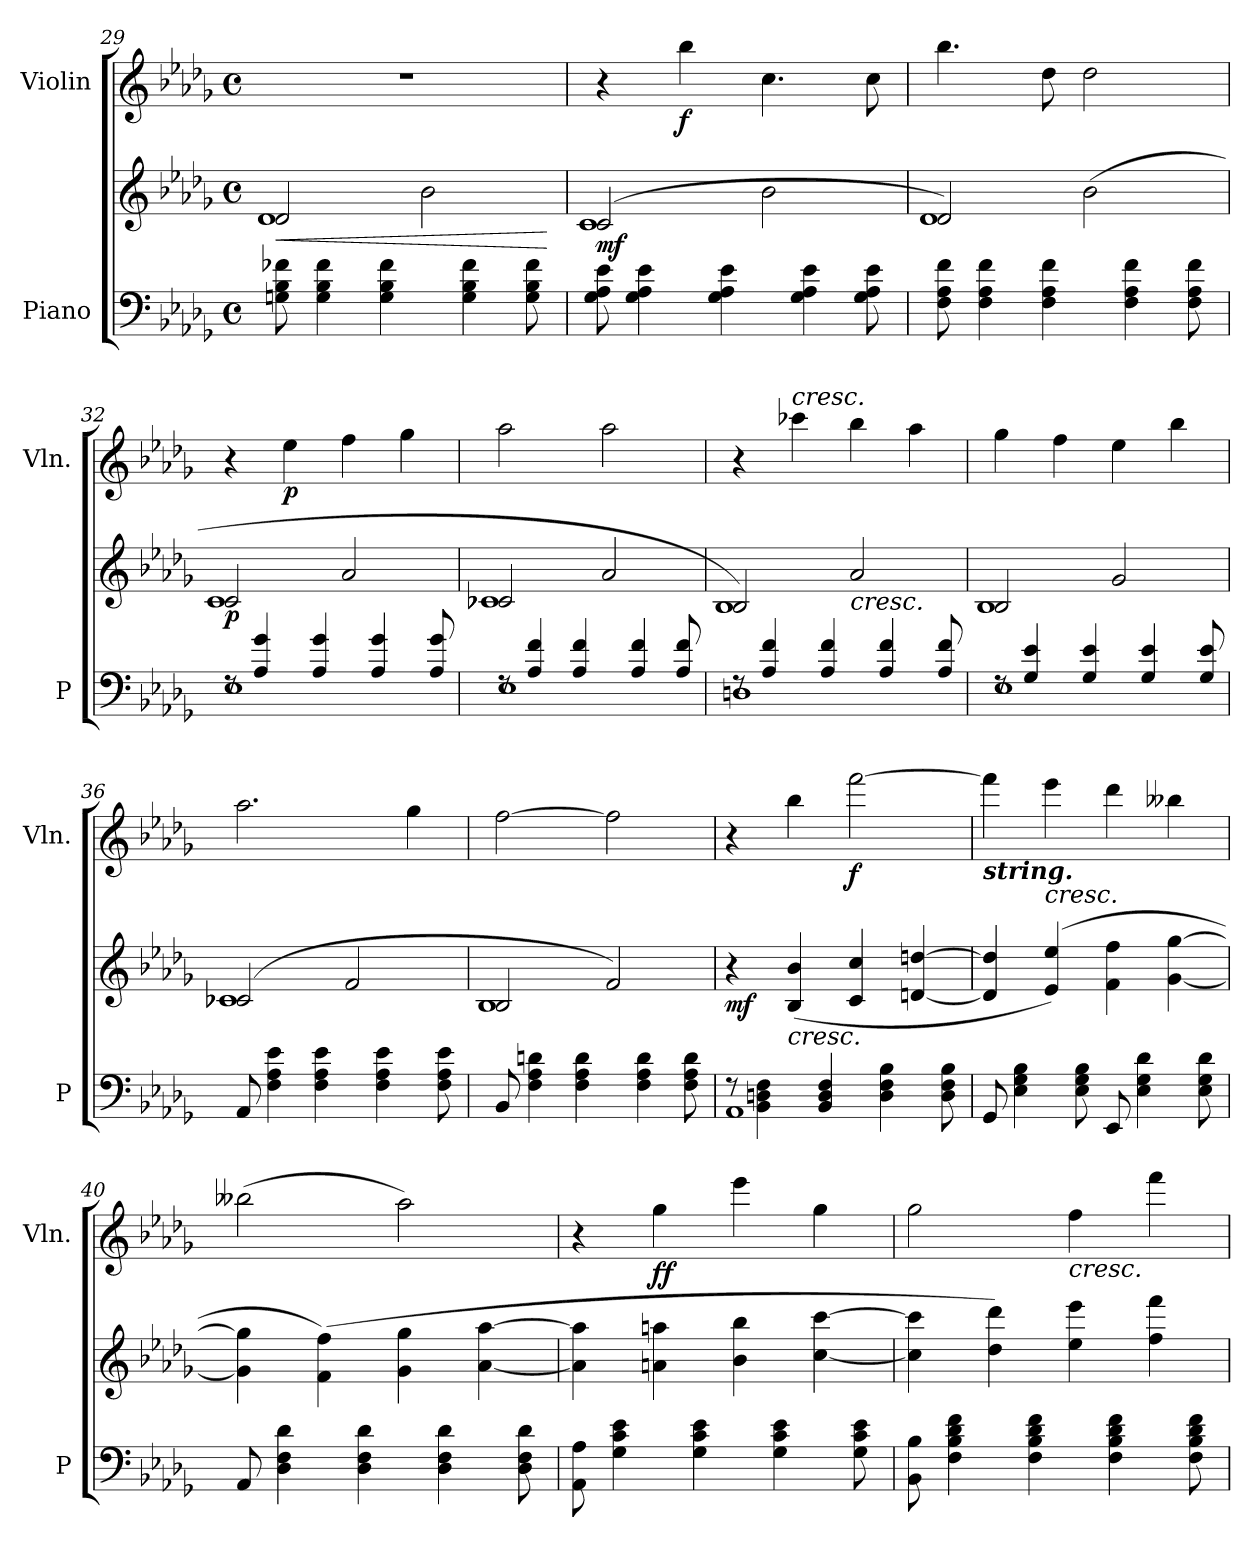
**kern	**kern	**dynam	**kern	**dynam
*part2	*part2	*part2	*part1	*part1
*staff3	*staff2	*staff2/3	*staff1	*staff1
*I"Piano	*	*	*I"Violin	*
*I'P	*	*	*I'Vln.	*
*clefF4	*clefG2	*	*clefG2	*
*k[b-e-a-d-g-]	*k[b-e-a-d-g-]	*	*k[b-e-a-d-g-]	*
*M4/4	*M4/4	*	*M4/4	*
*met(c)	*met(c)	*	*met(c)	*
=29	=29	=29	=29	=29
!	!LO:TX:a:i:t=cresc.	!	!	!
!	!	!LO:HP:b	!	!
*	*^	*	*	*
8Gn\ 8B-\ 8f-X\	2d-/	1d-	<	1r	.
4G\ 4B-\ 4f-\	.	.	.	.	.
4G\ 4B-\ 4f-\	.	.	.	.	.
.	2b-\	.	.	.	.
4G\ 4B-\ 4f-\	.	.	.	.	.
8G\ 8B-\ 8f-\	.	.	.	.	.
*	*v	*v	*	*	*
.	.	[	.	.
=30	=30	=30	=30	=30
*	*^	*	*	*
!	!	!	!LO:DY:b	!	!
8G-\ 8A-\ 8e-\	(2c/	1c	mf	4r	.
4G-\ 4A-\ 4e-\	.	.	.	.	.
!	!	!	!	!	!LO:DY:b
.	.	.	.	4bb-\	f
4G-\ 4A-\ 4e-\	.	.	.	.	.
.	2b-\	.	.	4.cc\	.
4G-\ 4A-\ 4e-\	.	.	.	.	.
8G-\ 8A-\ 8e-\	.	.	.	8cc\	.
=31	=31	=31	=31	=31	=31
8F\ 8A-\ 8f\	2d-/)	1d-	.	4.bb-\	.
4F\ 4A-\ 4f\	.	.	.	.	.
4F\ 4A-\ 4f\	.	.	.	8dd-\	.
.	(2b-\	.	.	2dd-\	.
4F\ 4A-\ 4f\	.	.	.	.	.
8F\ 8A-\ 8f\	.	.	.	.	.
=32	=32	=32	=32	=32	=32
*^	*	*	*	*	*
!	!	!	!	!LO:DY:b	!	!
8rF	1E-	2c/	1c	p	4r	.
4A-/ 4g-/	.	.	.	.	.	.
!	!	!	!	!	!	!LO:DY:b
.	.	.	.	.	4ee-\	p
4A-/ 4g-/	.	.	.	.	.	.
.	.	2a-/	.	.	4ff\	.
4A-/ 4g-/	.	.	.	.	.	.
.	.	.	.	.	4gg-\	.
8A-/ 8g-/	.	.	.	.	.	.
=33	=33	=33	=33	=33	=33	=33
8rF	1E-	2c-X/	1c-	.	2aa-\	.
4A-/ 4f/	.	.	.	.	.	.
4A-/ 4f/	.	.	.	.	.	.
.	.	2a-/	.	.	2aa-\	.
4A-/ 4f/	.	.	.	.	.	.
8A-/ 8f/	.	.	.	.	.	.
!!LO:LB:g=z
=34	=34	=34	=34	=34	=34	=34
8rF	1Dn	2B-/)	1B-	.	4r	.
4A-/ 4f/	.	.	.	.	.	.
!	!	!	!	!	!LO:TX:a:i:t=cresc.	!
.	.	.	.	.	4ccc-X\	.
4A-/ 4f/	.	.	.	.	.	.
!	!	!LO:TX:b:i:t=cresc.	!	!	!	!
.	.	2a-/	.	.	4bb-\	.
4A-/ 4f/	.	.	.	.	.	.
.	.	.	.	.	4aa-\	.
8A-/ 8f/	.	.	.	.	.	.
=35	=35	=35	=35	=35	=35	=35
8rF	1E-	2B-/	1B-	.	4gg-\	.
4G-/ 4e-/	.	.	.	.	.	.
.	.	.	.	.	4ff\	.
4G-/ 4e-/	.	.	.	.	.	.
.	.	2g-/	.	.	4ee-\	.
4G-/ 4e-/	.	.	.	.	.	.
.	.	.	.	.	4bb-\	.
8G-/ 8e-/	.	.	.	.	.	.
*v	*v	*	*	*	*	*
=36	=36	=36	=36	=36	=36
8AA-/	(2c-X/	1c-	.	2.aa-\	.
4F\ 4A-\ 4e-\	.	.	.	.	.
4F\ 4A-\ 4e-\	.	.	.	.	.
.	2f/	.	.	.	.
4F\ 4A-\ 4e-\	.	.	.	.	.
.	.	.	.	4gg-\	.
8F\ 8A-\ 8e-\	.	.	.	.	.
=37	=37	=37	=37	=37	=37
8BB-/	2B-/	1B-	.	[2ff\	.
4F\ 4A-\ 4dn\	.	.	.	.	.
4F\ 4A-\ 4d\	.	.	.	.	.
.	2f/)	.	.	2ff\]	.
4F\ 4A-\ 4d\	.	.	.	.	.
8F\ 8A-\ 8d\	.	.	.	.	.
*	*v	*v	*	*	*
=38	=38	=38	=38	=38
*^	*	*	*	*
!	!	!	!LO:DY:b	!	!
8r	1AA-	4r	mf	4r	.
4BB-\ 4Dn\ 4F\	.	.	.	.	.
!	!	!LO:TX:b:i:t=cresc.	!	!	!
.	.	(4B-/ 4b-/	.	4bb-\	.
4BB-/ 4D/ 4F/	.	.	.	.	.
!	!	!	!	!	!LO:DY:b
.	.	4c/ 4cc/	.	[2fff\	f
4D\ 4F\ 4B-\	.	.	.	.	.
.	.	[4dn/ [4ddn/	.	.	.
8D\ 8F\ 8B-\	.	.	.	.	.
*v	*v	*	*	*	*
=39	=39	=39	=39	=39
!	!	!	!LO:TX:b:Bi:t=string.	!
8GG-/	4d/] 4dd/]	.	4fff\]	.
4E-\ 4G-\ 4B-\	.	.	.	.
!	!	!	!LO:TX:b:i:t=cresc.	!
.	(4e-/ 4ee-/)	.	4eee-\	.
8E-\ 8G-\ 8B-\	.	.	.	.
8EE-/	4f\ 4ff\	.	4ddd-\	.
4E-\ 4G-\ 4d-\	.	.	.	.
.	[4g-\ [4gg-\	.	4bb--X\	.
8E-\ 8G-\ 8d-\	.	.	.	.
!!LO:LB:g=z
=40	=40	=40	=40	=40
8AA-/	4g-\] 4gg-\]	.	(2bb--X\	.
4D-\ 4F\ 4d-\	.	.	.	.
.	(4f\ 4ff\)	.	.	.
4D-\ 4F\ 4d-\	.	.	.	.
.	4g-\ 4gg-\	.	2aa-\)	.
4D-\ 4F\ 4d-\	.	.	.	.
.	[4a-\ [4aa-\	.	.	.
8D-\ 8F\ 8d-\	.	.	.	.
=41	=41	=41	=41	=41
8AA-\ 8A-\	4a-\] 4aa-\]	.	4r	.
4G-\ 4c\ 4e-\	.	.	.	.
!	!	!	!	!LO:DY:b
.	4an\ 4aan\	.	4gg-\	ff
4G-\ 4c\ 4e-\	.	.	.	.
.	4b-\ 4bb-\	.	4eee-\	.
4G-\ 4c\ 4e-\	.	.	.	.
.	[4cc\ [4ccc\	.	4gg-\	.
8G-\ 8c\ 8e-\	.	.	.	.
=42	=42	=42	=42	=42
8BB-\ 8B-\	4cc\] 4ccc\]	.	2gg-\	.
4F\ 4B-\ 4d-\ 4f\	.	.	.	.
.	4dd-\ 4ddd-\)	.	.	.
4F\ 4B-\ 4d-\ 4f\	.	.	.	.
!	!	!	!LO:TX:b:i:t=cresc.	!
.	4ee-\ 4eee-\	.	4ff\	.
4F\ 4B-\ 4d-\ 4f\	.	.	.	.
.	4ff\ 4fff\	.	4fff\	.
8F\ 8B-\ 8d-\ 8f\	.	.	.	.
=	=	=	=	=
*-	*-	*-	*-	*-
